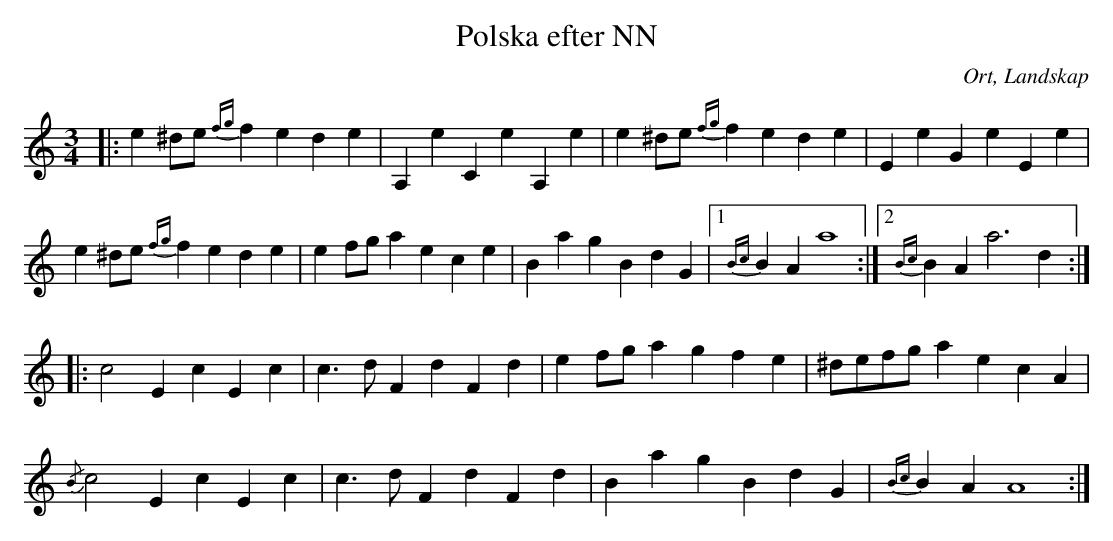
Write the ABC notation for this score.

X:1
T:Polska efter NN
O:Ort, Landskap
M:3/4
L:1/8
K:C
|: e2^de {fg}f2e2 d2e2|A,2e2C2e2A,2e2|e2^de {fg}f2e2 d2e2|E2e2G2e2E2e2 |
e2^de {fg}f2e2 d2e2|e2fg a2e2c2e2|B2a2g2B2d2G2|1 {Bc}B2A2 a8:|2 {Bc}B2A2 a6 d2:|
|:c4 E2c2E2c2|c2>d2 F2d2F2d2|e2fg a2g2f2e2|^defg a2e2c2A2|
{/B}c4 E2c2E2c2|c2>d2 F2d2F2d2|B2a2g2B2d2G2|{Bc}B2A2 A8:|
